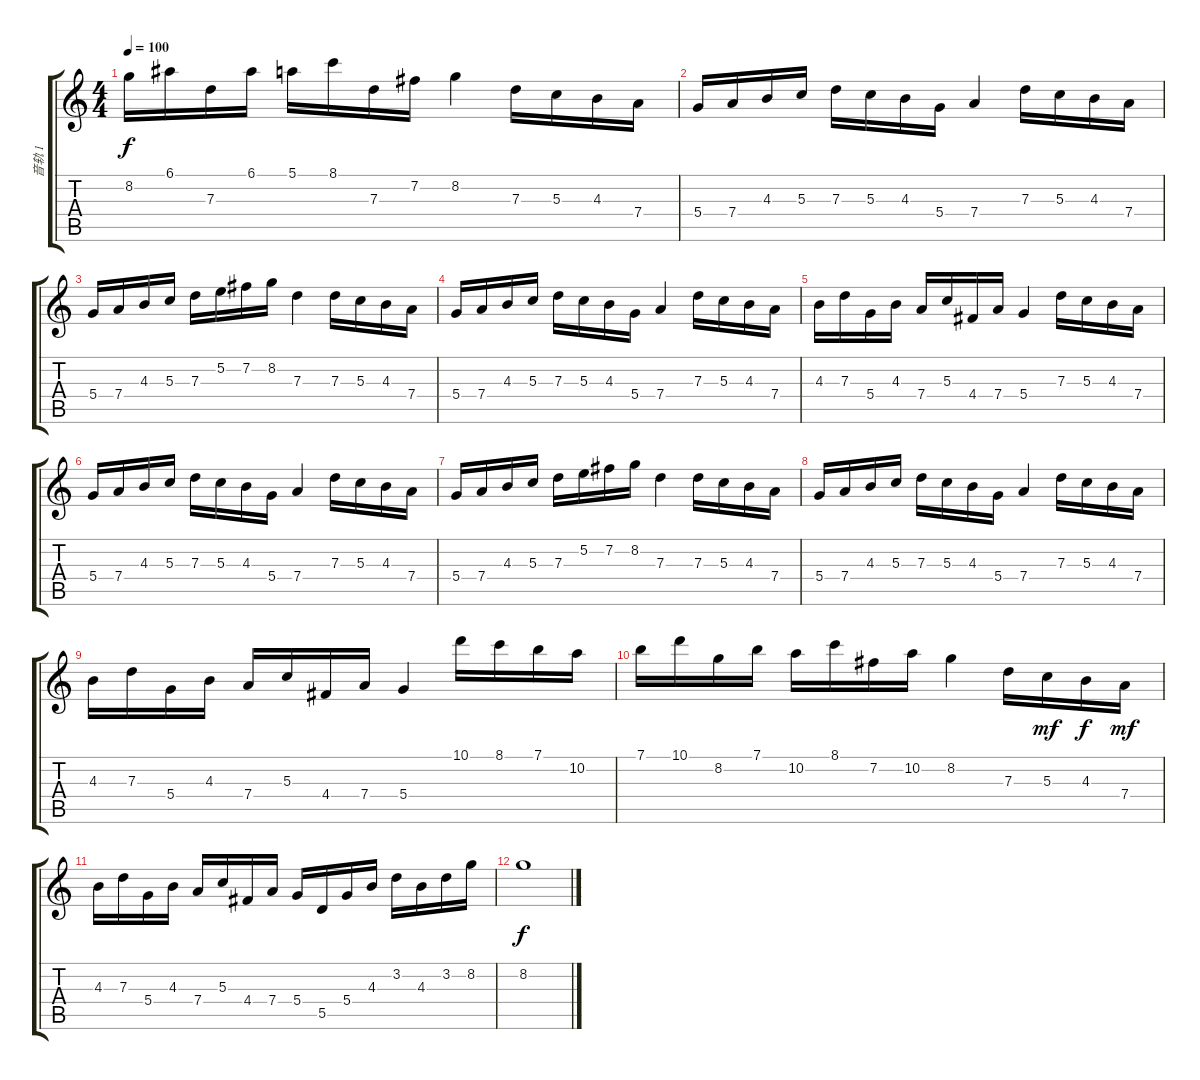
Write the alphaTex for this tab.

\track ("音轨 1" "音轨 1") {instrument acousticguitarnylon}
\staff {score tabs}
\tuning (E4 B3 G3 D3 A2 E2) {hide}
\ts (4 4)
\tempo 100
\clef g2
\ks c
8.2.16{dy f} 6.1.16 7.3.16 6.1.16 5.1.16 8.1.16 7.3.16 7.2.16 8.2.4 7.3.16 5.3.16 4.3.16 7.4.16 |
5.4.16 7.4.16 4.3.16 5.3.16 7.3.16 5.3.16 4.3.16 5.4.16 7.4.4 7.3.16 5.3.16 4.3.16 7.4.16 |
5.4.16 7.4.16 4.3.16 5.3.16 7.3.16 5.2.16 7.2.16 8.2.16 7.3.4 7.3.16 5.3.16 4.3.16 7.4.16 |
5.4.16 7.4.16 4.3.16 5.3.16 7.3.16 5.3.16 4.3.16 5.4.16 7.4.4 7.3.16 5.3.16 4.3.16 7.4.16 |
4.3.16 7.3.16 5.4.16 4.3.16 7.4.16 5.3.16 4.4.16 7.4.16 5.4.4 7.3.16 5.3.16 4.3.16 7.4.16 |
5.4.16 7.4.16 4.3.16 5.3.16 7.3.16 5.3.16{txt ""} 4.3.16 5.4.16 7.4.4 7.3.16 5.3.16 4.3.16 7.4.16 |
5.4.16 7.4.16 4.3.16 5.3.16 7.3.16 5.2.16 7.2.16 8.2.16 7.3.4 7.3.16 5.3.16 4.3.16 7.4.16 |
5.4.16 7.4.16 4.3.16 5.3.16 7.3.16 5.3.16 4.3.16 5.4.16 7.4.4 7.3.16 5.3.16 4.3.16 7.4.16 |
4.3.16 7.3.16 5.4.16 4.3.16 7.4.16 5.3.16 4.4.16 7.4.16 5.4.4 10.1.16 8.1.16 7.1.16 10.2.16 |
7.1.16 10.1.16 8.2.16 7.1.16 10.2.16 8.1.16 7.2.16 10.2.16 8.2.4 7.3.16 5.3.16{dy mf} 4.3.16{dy f} 7.4.16{dy mf} |
4.3.16 7.3.16 5.4.16 4.3.16 7.4.16 5.3.16 4.4.16 7.4.16 5.4.16 5.5.16 5.4.16 4.3.16 3.2.16 4.3.16 3.2.16 8.2.16 |
8.2.1{dy f}
